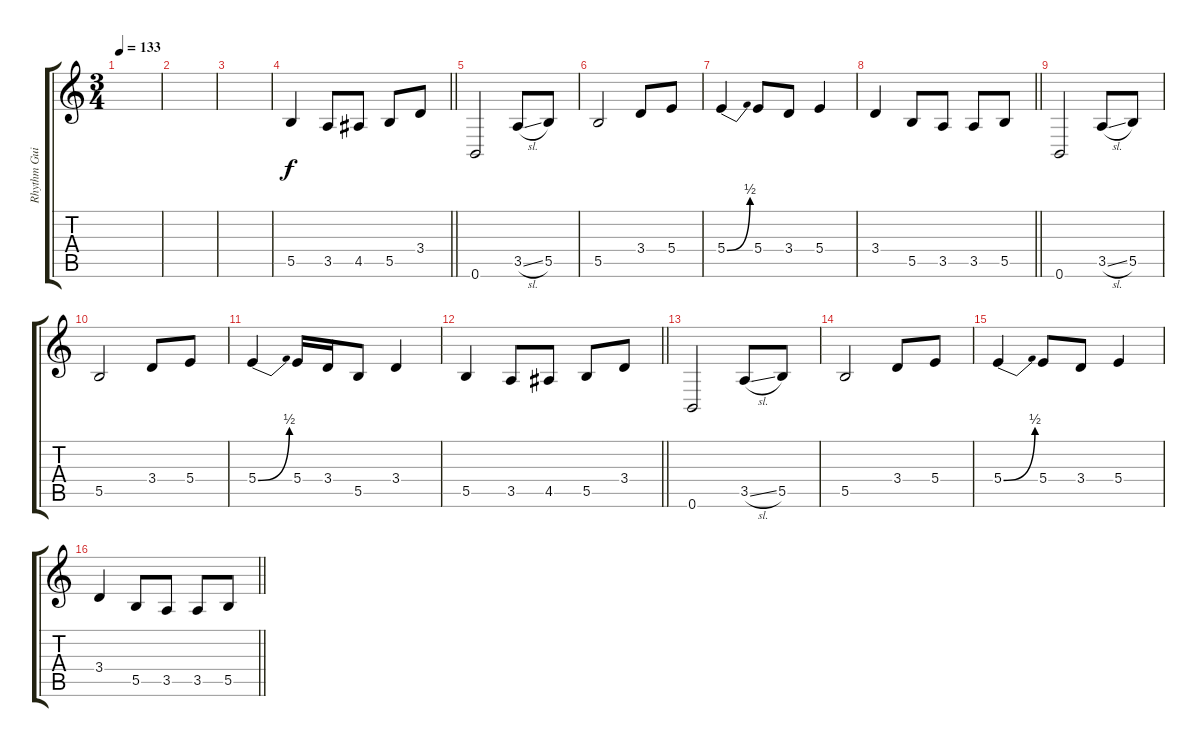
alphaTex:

\track ("Rhythm Guitar" "Rhythm Gui") {instrument distortionguitar}
\staff {score tabs}
\tuning (Db4 Ab3 E3 B2 Gb2 B1) {hide}
\ts (3 4)
\tempo 133
\clef g2
\ks c
|
|
|
\barLineRight lightlight
5.5.4 3.5.8 4.5.8 5.5.8 3.4.8 |
\section ("" "")
0.6.2{balance 3} 3.5{sl}.8 5.5.8 |
5.5.2 3.4.8 5.4.8 |
5.4{be (bend 0 0 60 2)}.4 5.4.8 3.4.8 5.4.4 |
\barLineRight lightlight
3.4.4 5.5.8 3.5.8 3.5.8 5.5.8 |
0.6.2 3.5{sl}.8 5.5.8 |
5.5.2 3.4.8 5.4.8 |
5.4{be (bend 0 0 60 2)}.4 5.4.16 3.4.16 5.5.8 3.4.4 |
\barLineRight lightlight
5.5.4 3.5.8 4.5.8 5.5.8 3.4.8 |
0.6.2 3.5{sl}.8 5.5.8 |
5.5.2 3.4.8 5.4.8 |
5.4{be (bend 0 0 60 2)}.4 5.4.8 3.4.8 5.4.4 |
\barLineRight lightlight
3.4.4 5.5.8 3.5.8 3.5.8 5.5.8
